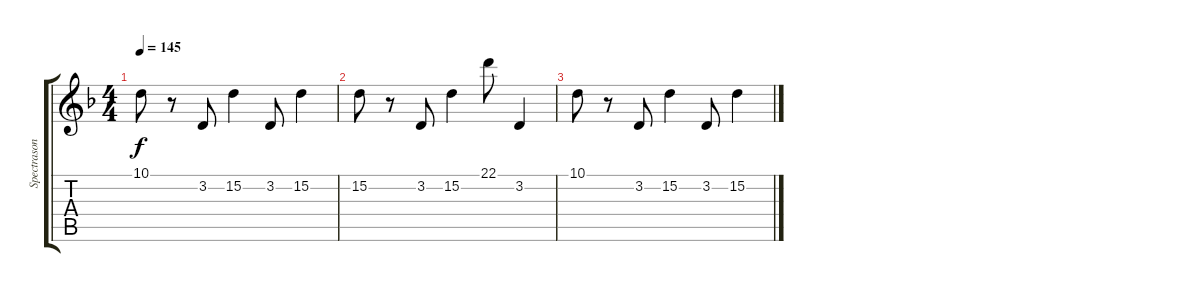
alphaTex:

\track ("Spectrasonics Omnisphere" "Spectrason") {instrument synthbrass1}
\staff {score tabs}
\tuning (E4 B3 G3 D3 A2 E2) {hide}
\ts (4 4)
\tempo 145
\clef g2
\ks f
10.1.8{dy f} r.8 3.2.8 15.2.4 3.2.8 15.2.4 |
15.2.8 r.8 3.2.8 15.2.4 22.1.8 3.2.4 |
10.1.8 r.8 3.2.8 15.2.4 3.2.8 15.2.4
